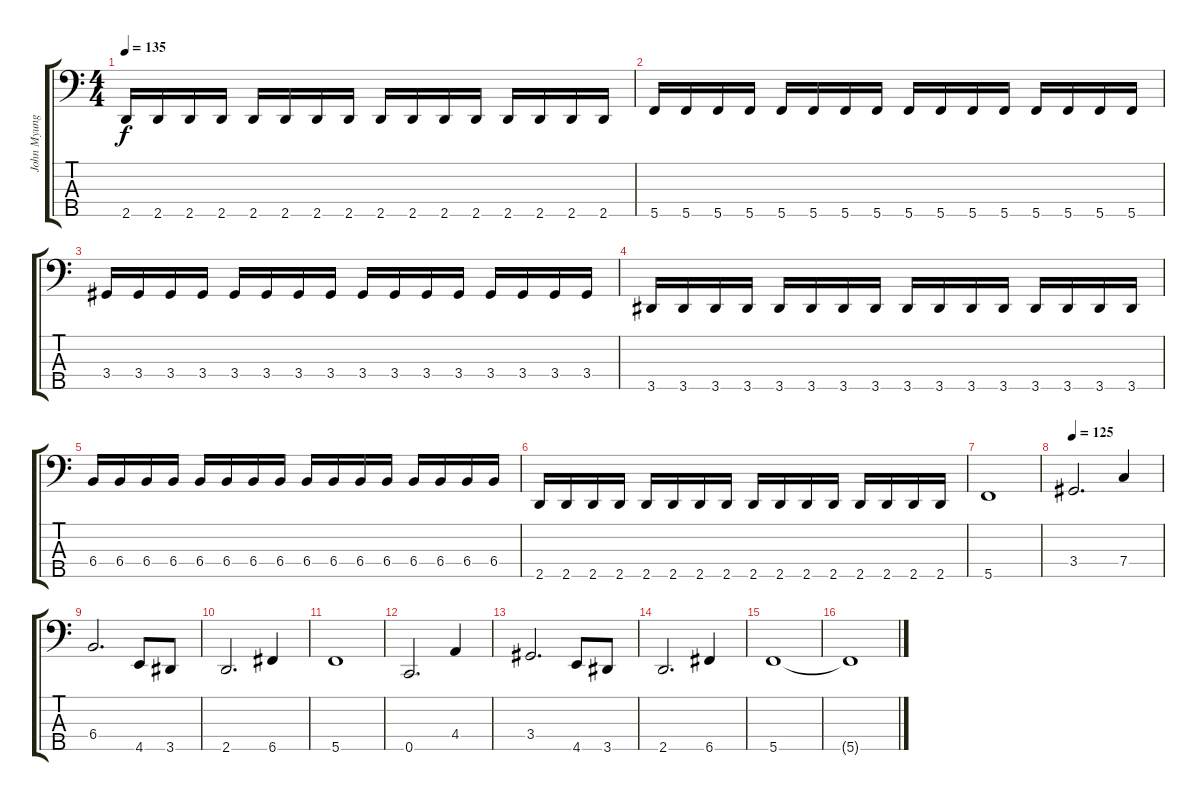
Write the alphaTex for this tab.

\track ("John Myung" "John Myung") {instrument electricbassfinger}
\staff {score tabs}
\tuning (Ab2 Eb2 Bb1 F1 C1) {hide}
\ts (4 4)
\tempo 135
\clef f4
\ks c
2.5.16{dy f} 2.5.16 2.5.16 2.5.16 2.5.16 2.5.16 2.5.16 2.5.16 2.5.16 2.5.16 2.5.16 2.5.16 2.5.16 2.5.16 2.5.16 2.5.16 |
5.5.16 5.5.16 5.5.16 5.5.16 5.5.16 5.5.16 5.5.16 5.5.16 5.5.16 5.5.16 5.5.16 5.5.16 5.5.16 5.5.16 5.5.16 5.5.16 |
3.4.16 3.4.16 3.4.16 3.4.16 3.4.16 3.4.16 3.4.16 3.4.16 3.4.16 3.4.16 3.4.16 3.4.16 3.4.16 3.4.16 3.4.16 3.4.16 |
3.5.16 3.5.16 3.5.16 3.5.16 3.5.16 3.5.16 3.5.16 3.5.16 3.5.16 3.5.16 3.5.16 3.5.16 3.5.16 3.5.16 3.5.16 3.5.16 |
6.4.16 6.4.16 6.4.16 6.4.16 6.4.16 6.4.16 6.4.16 6.4.16 6.4.16 6.4.16 6.4.16 6.4.16 6.4.16 6.4.16 6.4.16 6.4.16 |
2.5.16 2.5.16 2.5.16 2.5.16 2.5.16 2.5.16 2.5.16 2.5.16 2.5.16 2.5.16 2.5.16 2.5.16 2.5.16 2.5.16 2.5.16 2.5.16 |
5.5.1 |
\tempo 125
3.4.2{d} 7.4.4 |
6.4.2{d} 4.5.8 3.5.8 |
2.5.2{d} 6.5.4 |
5.5.1 |
0.5.2{d} 4.4.4 |
3.4.2{d} 4.5.8 3.5.8 |
2.5.2{d} 6.5.4 |
5.5.1 |
5.5{t}.1
